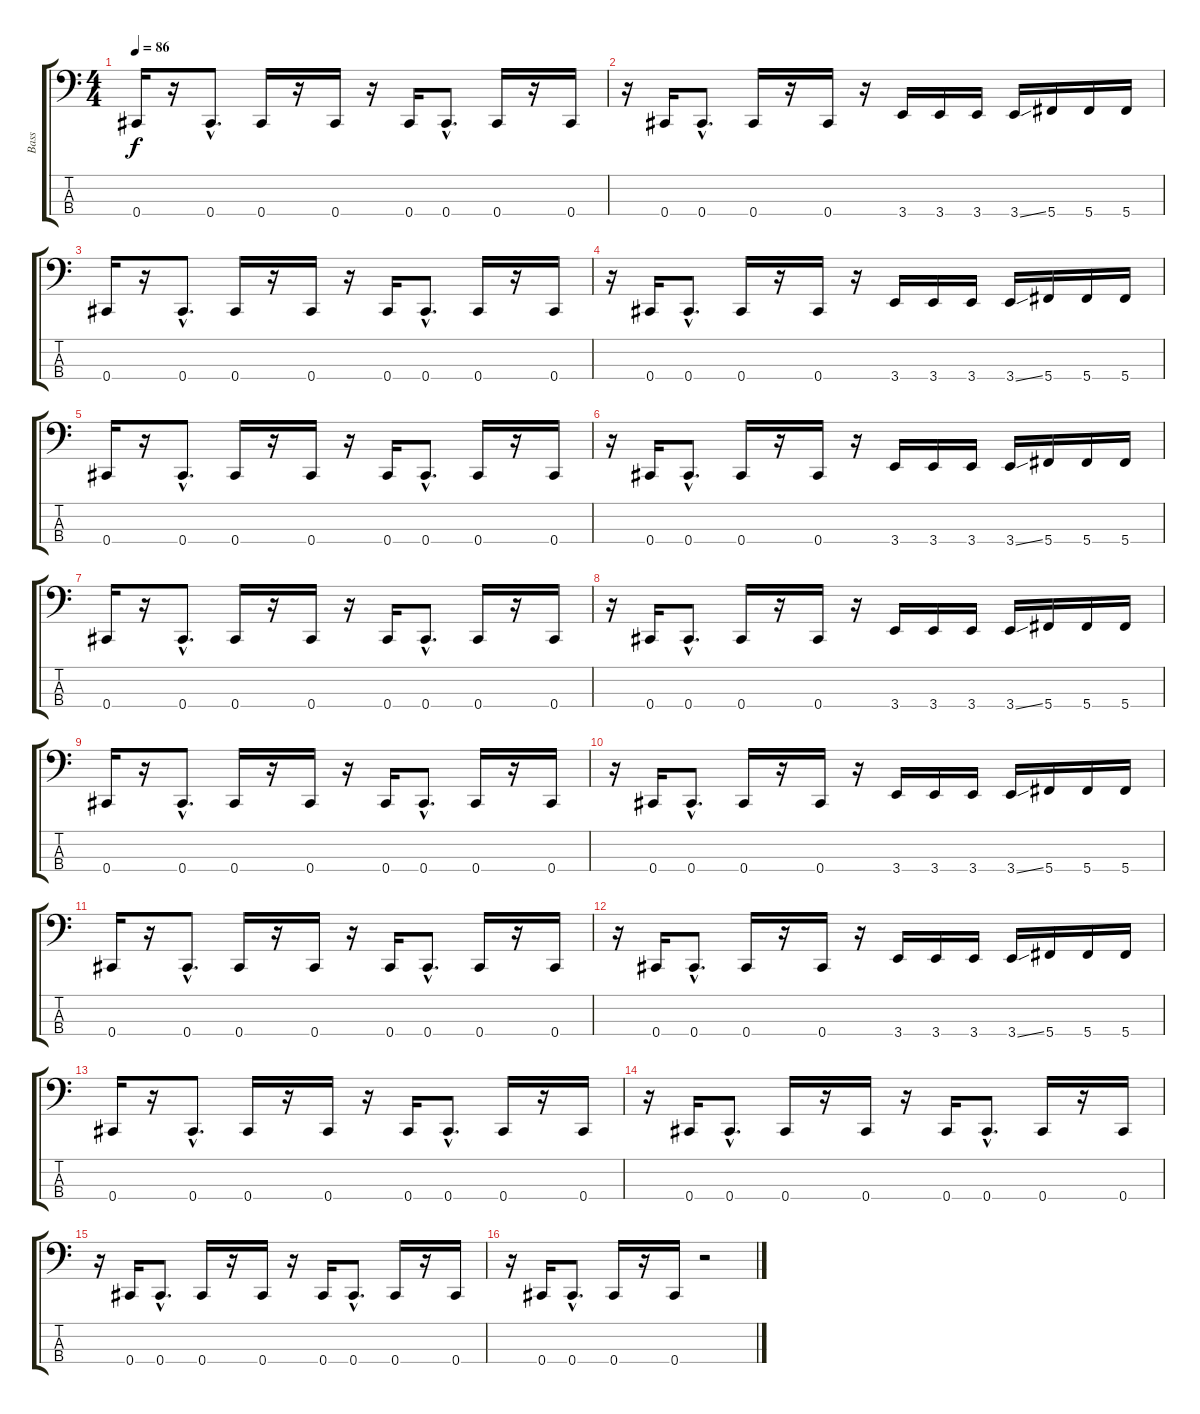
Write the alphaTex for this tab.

\track ("Bass" "Bass") {instrument electricbassfinger}
\staff {score tabs}
\tuning (Gb2 Db2 Ab1 Db1) {hide}
\ts (4 4)
\tempo 86
\clef f4
\ks c
0.4.16{dy f} r.16 0.4{hac}.8{d} 0.4.16 r.16 0.4.16 r.16 0.4.16 0.4{hac}.8{d} 0.4.16 r.16 0.4.16 |
r.16 0.4.16 0.4{hac}.8{d} 0.4.16 r.16 0.4.16 r.16 3.4.16 3.4.16 3.4.16 3.4{ss}.16 5.4.16 5.4.16 5.4.16 |
0.4.16 r.16 0.4{hac}.8{d} 0.4.16 r.16 0.4.16 r.16 0.4.16 0.4{hac}.8{d} 0.4.16 r.16 0.4.16 |
r.16 0.4.16 0.4{hac}.8{d} 0.4.16 r.16 0.4.16 r.16 3.4.16 3.4.16 3.4.16 3.4{ss}.16 5.4.16 5.4.16 5.4.16 |
0.4.16 r.16 0.4{hac}.8{d} 0.4.16 r.16 0.4.16 r.16 0.4.16 0.4{hac}.8{d} 0.4.16 r.16 0.4.16 |
r.16 0.4.16 0.4{hac}.8{d} 0.4.16 r.16 0.4.16 r.16 3.4.16 3.4.16 3.4.16 3.4{ss}.16 5.4.16 5.4.16 5.4.16 |
0.4.16 r.16 0.4{hac}.8{d} 0.4.16 r.16 0.4.16 r.16 0.4.16 0.4{hac}.8{d} 0.4.16 r.16 0.4.16 |
r.16 0.4.16 0.4{hac}.8{d} 0.4.16 r.16 0.4.16 r.16 3.4.16 3.4.16 3.4.16 3.4{ss}.16 5.4.16 5.4.16 5.4.16 |
0.4.16 r.16 0.4{hac}.8{d} 0.4.16 r.16 0.4.16 r.16 0.4.16 0.4{hac}.8{d} 0.4.16 r.16 0.4.16 |
r.16 0.4.16 0.4{hac}.8{d} 0.4.16 r.16 0.4.16 r.16 3.4.16 3.4.16 3.4.16 3.4{ss}.16 5.4.16 5.4.16 5.4.16 |
0.4.16 r.16 0.4{hac}.8{d} 0.4.16 r.16 0.4.16 r.16 0.4.16 0.4{hac}.8{d} 0.4.16 r.16 0.4.16 |
r.16 0.4.16 0.4{hac}.8{d} 0.4.16 r.16 0.4.16 r.16 3.4.16 3.4.16 3.4.16 3.4{ss}.16 5.4.16 5.4.16 5.4.16 |
0.4.16 r.16 0.4{hac}.8{d} 0.4.16 r.16 0.4.16 r.16 0.4.16 0.4{hac}.8{d} 0.4.16 r.16 0.4.16 |
r.16 0.4.16 0.4{hac}.8{d} 0.4.16 r.16 0.4.16 r.16 0.4.16 0.4{hac}.8{d} 0.4.16 r.16 0.4.16 |
r.16 0.4.16 0.4{hac}.8{d} 0.4.16 r.16 0.4.16 r.16 0.4.16 0.4{hac}.8{d} 0.4.16 r.16 0.4.16 |
r.16 0.4.16 0.4{hac}.8{d} 0.4.16 r.16 0.4.16 r.2
